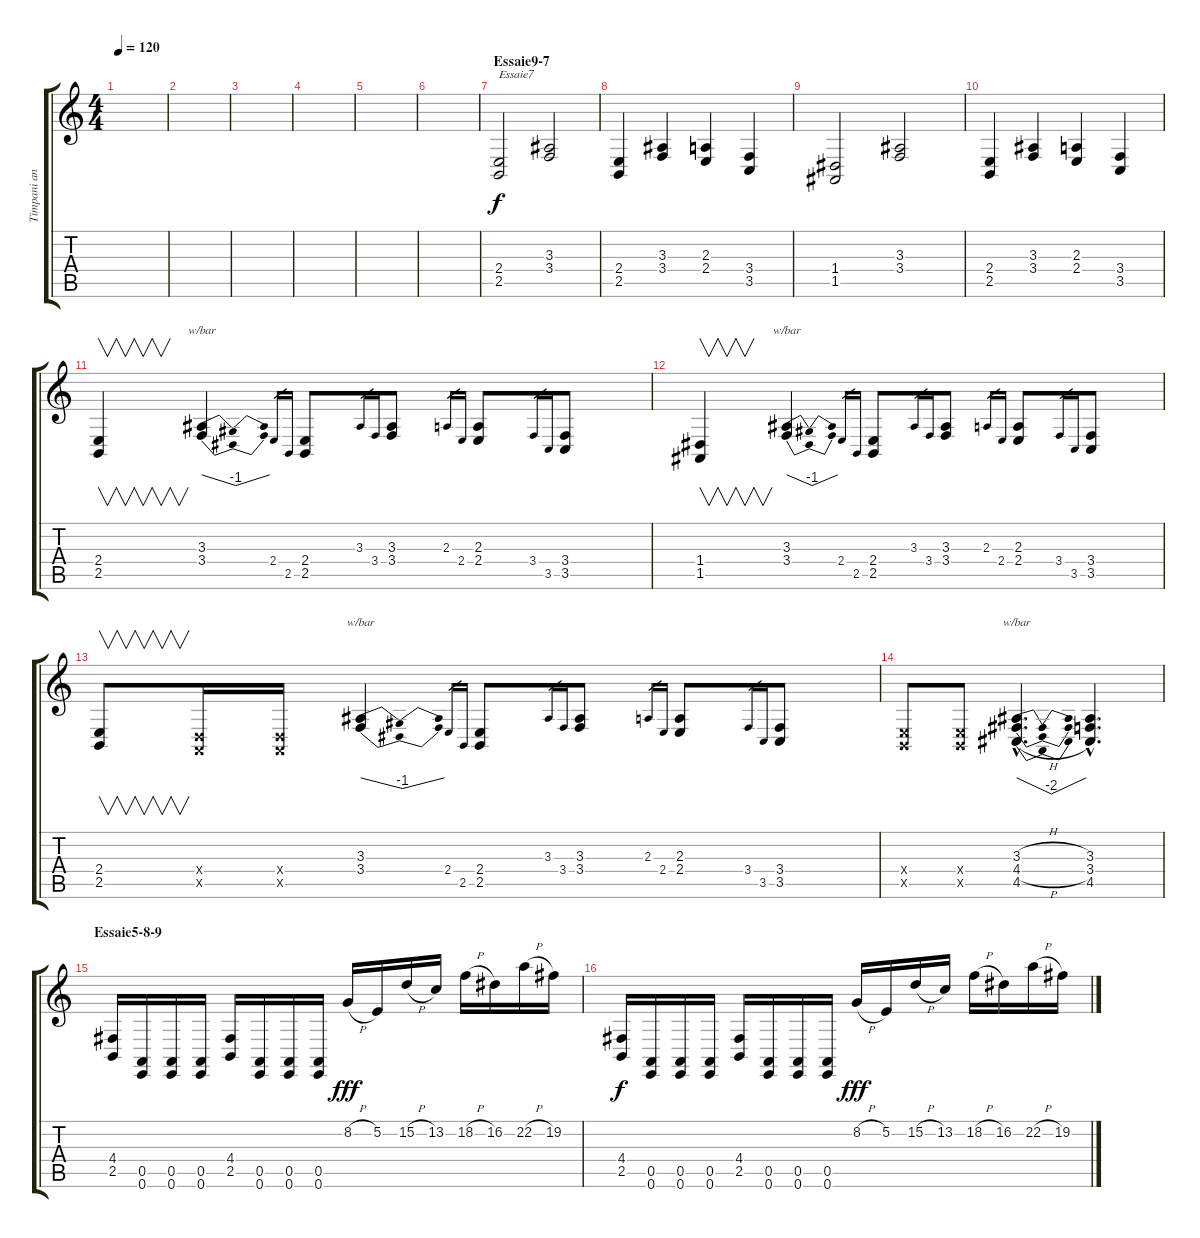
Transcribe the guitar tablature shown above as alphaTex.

\track ("Timpani and Dist" "Timpani an") {instrument timpani}
\staff {score tabs}
\tuning (E4 B3 G3 D3 A2 E2) {hide}
\ts (4 4)
\tempo 120
\clef g2
\ks c
|
|
|
|
|
|
\section ("" "Essaie9-7")
(2.4 2.5).2{txt "Essaie7"} (3.3 3.4).2 |
(2.4 2.5).4 (3.3 3.4).4 (2.3 2.4).4 (3.4 3.5).4 |
(1.4 1.5).2 (3.3 3.4).2 |
(2.4 2.5).4 (3.3 3.4).4 (2.3 2.4).4 (3.4 3.5).4 |
(2.4 2.5).4{v} (3.3 3.4).4{tbe (dip default 0 0 30 -4 60 0)} 2.4.16{gr} 2.5.16{gr} (2.4 2.5).8 3.3.16{gr} 3.4.16{gr} (3.3 3.4).8 2.3.16{gr} 2.4.16{gr} (2.3 2.4).8 3.4.16{gr} 3.5.16{gr} (3.4 3.5).8 |
(1.4 1.5).4{v} (3.3 3.4).4{tbe (dip default 0 0 30 -4 60 0)} 2.4.16{gr} 2.5.16{gr} (2.4 2.5).8 3.3.16{gr} 3.4.16{gr} (3.3 3.4).8 2.3.16{gr} 2.4.16{gr} (2.3 2.4).8 3.4.16{gr} 3.5.16{gr} (3.4 3.5).8 |
(2.4 2.5).8{v} (0.4{x} 0.5{x}).16 (0.4{x} 0.5{x}).16 (3.3 3.4).4{tbe (dip default 0 0 30 -4 60 0)} 2.4.16{gr} 2.5.16{gr} (2.4 2.5).8 3.3.16{gr} 3.4.16{gr} (3.3 3.4).8 2.3.16{gr} 2.4.16{gr} (2.3 2.4).8 3.4.16{gr} 3.5.16{gr} (3.4 3.5).8 |
(2.4{x} 2.5{x}).8 (2.4{x} 2.5{x}).8 (3.3{h hac} 4.4{h hac} 4.5{h hac}).4{d tbe (dip default 0 0 30 -8 60 0)} (3.3{hac} 3.4{hac} 4.5{hac}).4{d} |
\section ("" "Essaie5-8-9")
(4.4 2.5).16 (0.5 0.6).16 (0.5 0.6).16 (0.5 0.6).16 (4.4 2.5).16 (0.5 0.6).16 (0.5 0.6).16 (0.5 0.6).16 8.2{h}.16{dy fff} 5.2.16 15.2{h}.16 13.2.16 18.2{h}.16 16.2.16 22.2{h}.16 19.2.16 |
(4.4 2.5).16{dy f} (0.5 0.6).16 (0.5 0.6).16 (0.5 0.6).16 (4.4 2.5).16 (0.5 0.6).16 (0.5 0.6).16 (0.5 0.6).16 8.2{h}.16{dy fff} 5.2.16 15.2{h}.16 13.2.16 18.2{h}.16 16.2.16 22.2{h}.16 19.2.16
